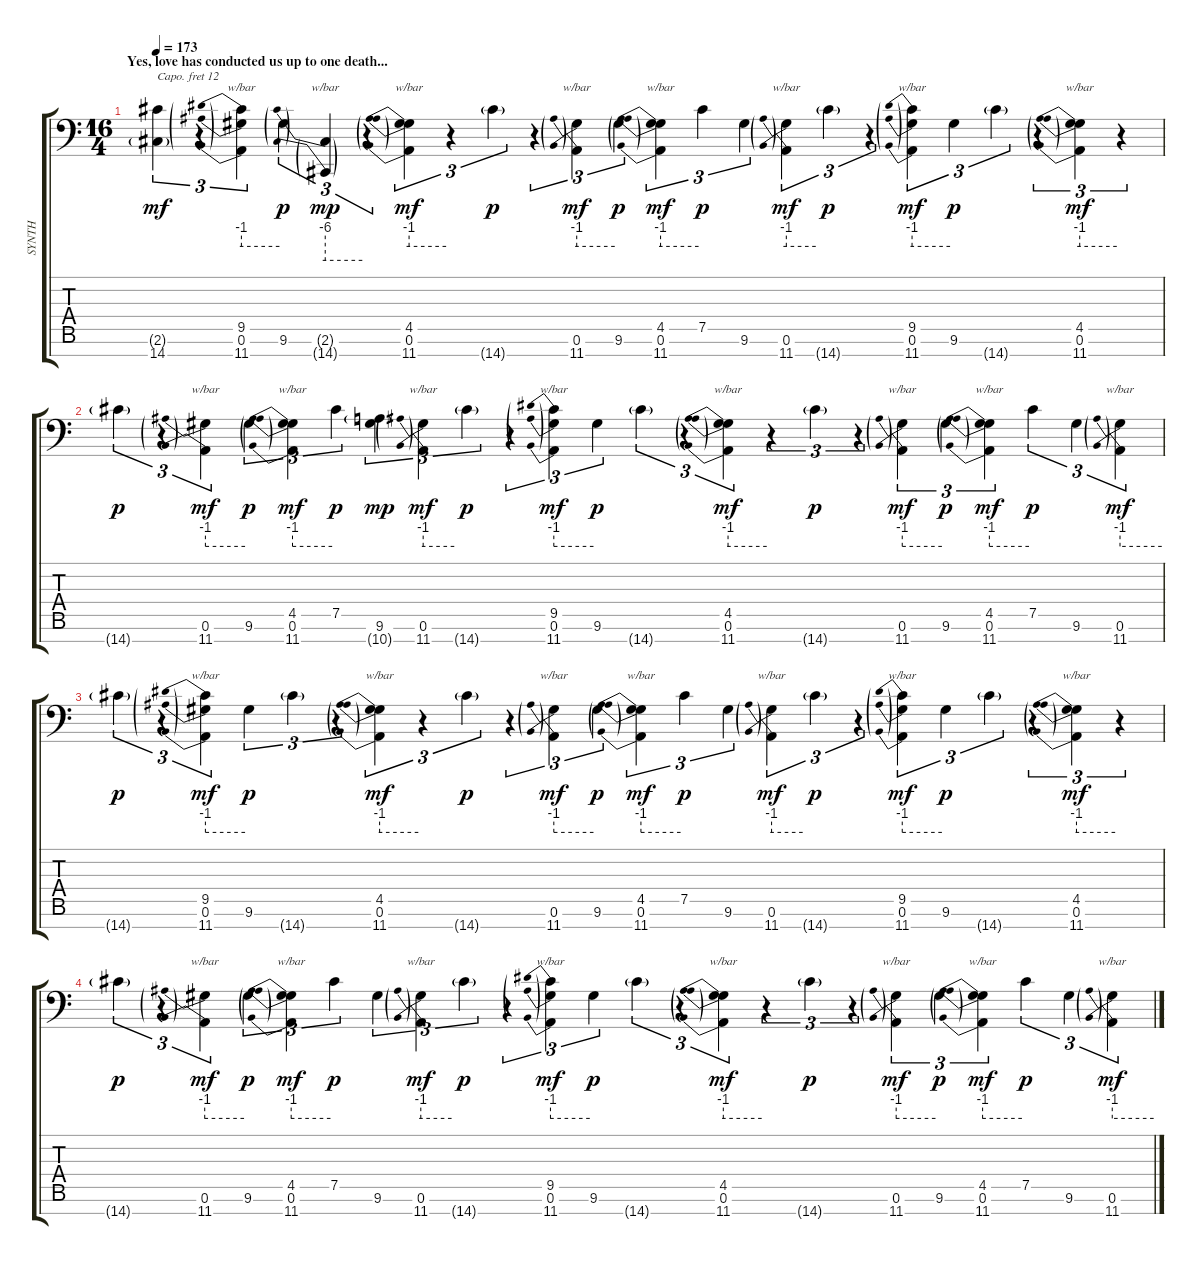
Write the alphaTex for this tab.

\track ("SYNTH" "SYNTH") {instrument synthbrass2}
\staff {score tabs}
\capo 12
\tuning (Eb4 B3 Gb3 B2 Gb2 B1 B-1) {hide}
\ts (16 4)
\section ("" "Yes, love has conducted us up to one death...")
\tempo 173
\clef f4
\ks c
(2.6{g} 14.7).4{tu (3 2) dy mf} r.4{tu (3 2)} (9.5 0.6 11.7).4{tu (3 2) tbe (predive default 0 -4 60 -4)} 9.6.4{tu (3 2) dy p} (2.6{g} 14.7{g}).4{tu (3 2) tbe (predive default 0 -24 60 -24) dy mp} r.4{tu (3 2)} (4.5 0.6 11.7).4{tu (3 2) tbe (predive default 0 -4 60 -4) dy mf} r.4{tu (3 2)} 14.7{g}.4{tu (3 2) dy p} r.4{tu (3 2)} (0.6 11.7).4{tu (3 2) tbe (predive default 0 -4 60 -4) dy mf} 9.6.4{tu (3 2) dy p} (4.5 0.6 11.7).4{tu (3 2) tbe (predive default 0 -4 60 -4) dy mf} 7.5.4{tu (3 2) dy p} 9.6.4{tu (3 2)} (0.6 11.7).4{tu (3 2) tbe (predive default 0 -4 60 -4) dy mf} 14.7{g}.4{tu (3 2) dy p} r.4{tu (3 2)} (9.5 0.6 11.7).4{tu (3 2) tbe (predive default 0 -4 60 -4) dy mf} 9.6.4{tu (3 2) dy p} 14.7{g}.4{tu (3 2)} r.4{tu (3 2)} (4.5 0.6 11.7).4{tu (3 2) tbe (predive default 0 -4 60 -4) dy mf} r.4{tu (3 2)} |
14.7{g}.4{tu (3 2) dy p} r.4{tu (3 2)} (0.6 11.7).4{tu (3 2) tbe (predive default 0 -4 60 -4) dy mf} 9.6.4{tu (3 2) dy p} (4.5 0.6 11.7).4{tu (3 2) tbe (predive default 0 -4 60 -4) dy mf} 7.5.4{tu (3 2) dy p} (9.6 10.7{g}).4{tu (3 2) dy mp} (0.6 11.7).4{tu (3 2) tbe (predive default 0 -4 60 -4) dy mf} 14.7{g}.4{tu (3 2) dy p} r.4{tu (3 2)} (9.5 0.6 11.7).4{tu (3 2) tbe (predive default 0 -4 60 -4) dy mf} 9.6.4{tu (3 2) dy p} 14.7{g}.4{tu (3 2)} r.4{tu (3 2)} (4.5 0.6 11.7).4{tu (3 2) tbe (predive default 0 -4 60 -4) dy mf} r.4{tu (3 2)} 14.7{g}.4{tu (3 2) dy p} r.4{tu (3 2)} (0.6 11.7).4{tu (3 2) tbe (predive default 0 -4 60 -4) dy mf} 9.6.4{tu (3 2) dy p} (4.5 0.6 11.7).4{tu (3 2) tbe (predive default 0 -4 60 -4) dy mf} 7.5.4{tu (3 2) dy p} 9.6.4{tu (3 2)} (0.6 11.7).4{tu (3 2) tbe (predive default 0 -4 60 -4) dy mf} |
14.7{g}.4{tu (3 2) dy p} r.4{tu (3 2)} (9.5 0.6 11.7).4{tu (3 2) tbe (predive default 0 -4 60 -4) dy mf} 9.6.4{tu (3 2) dy p} 14.7{g}.4{tu (3 2)} r.4{tu (3 2)} (4.5 0.6 11.7).4{tu (3 2) tbe (predive default 0 -4 60 -4) dy mf} r.4{tu (3 2)} 14.7{g}.4{tu (3 2) dy p} r.4{tu (3 2)} (0.6 11.7).4{tu (3 2) tbe (predive default 0 -4 60 -4) dy mf} 9.6.4{tu (3 2) dy p} (4.5 0.6 11.7).4{tu (3 2) tbe (predive default 0 -4 60 -4) dy mf} 7.5.4{tu (3 2) dy p} 9.6.4{tu (3 2)} (0.6 11.7).4{tu (3 2) tbe (predive default 0 -4 60 -4) dy mf} 14.7{g}.4{tu (3 2) dy p} r.4{tu (3 2)} (9.5 0.6 11.7).4{tu (3 2) tbe (predive default 0 -4 60 -4) dy mf} 9.6.4{tu (3 2) dy p} 14.7{g}.4{tu (3 2)} r.4{tu (3 2)} (4.5 0.6 11.7).4{tu (3 2) tbe (predive default 0 -4 60 -4) dy mf} r.4{tu (3 2)} |
14.7{g}.4{tu (3 2) dy p} r.4{tu (3 2)} (0.6 11.7).4{tu (3 2) tbe (predive default 0 -4 60 -4) dy mf} 9.6.4{tu (3 2) dy p} (4.5 0.6 11.7).4{tu (3 2) tbe (predive default 0 -4 60 -4) dy mf} 7.5.4{tu (3 2) dy p} 9.6.4{tu (3 2)} (0.6 11.7).4{tu (3 2) tbe (predive default 0 -4 60 -4) dy mf} 14.7{g}.4{tu (3 2) dy p} r.4{tu (3 2)} (9.5 0.6 11.7).4{tu (3 2) tbe (predive default 0 -4 60 -4) dy mf} 9.6.4{tu (3 2) dy p} 14.7{g}.4{tu (3 2)} r.4{tu (3 2)} (4.5 0.6 11.7).4{tu (3 2) tbe (predive default 0 -4 60 -4) dy mf} r.4{tu (3 2)} 14.7{g}.4{tu (3 2) dy p} r.4{tu (3 2)} (0.6 11.7).4{tu (3 2) tbe (predive default 0 -4 60 -4) dy mf} 9.6.4{tu (3 2) dy p} (4.5 0.6 11.7).4{tu (3 2) tbe (predive default 0 -4 60 -4) dy mf} 7.5.4{tu (3 2) dy p} 9.6.4{tu (3 2)} (0.6 11.7).4{tu (3 2) tbe (predive default 0 -4 60 -4) dy mf}
